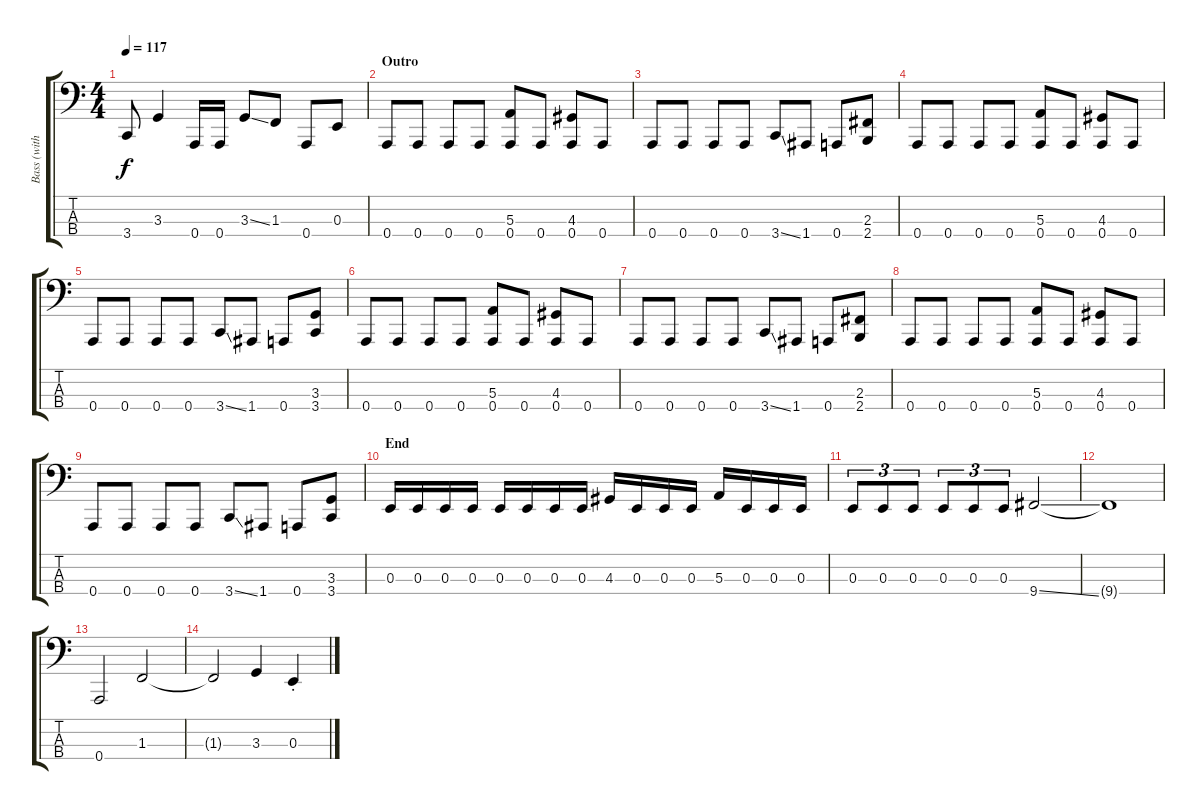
\track ("Bass (with pick and electrical sound)" "Bass (with") {instrument synthbass1}
\staff {score tabs}
\tuning (G2 A1 E1 A0) {hide}
\ts (4 4)
\tempo 117
\clef f4
\ks c
3.4.8{dy f} 3.3.4 0.4.16 0.4.16 3.3{ss}.8 1.3.8 0.4.8 0.3.8 |
\section ("" "Outro")
0.4.8 0.4.8 0.4.8 0.4.8 (5.3 0.4).8 0.4.8 (4.3 0.4).8 0.4.8 |
0.4.8 0.4.8 0.4.8 0.4.8 3.4{ss}.8 1.4.8 0.4.8 (2.3 2.4).8 |
0.4.8 0.4.8 0.4.8 0.4.8 (5.3 0.4).8 0.4.8 (4.3 0.4).8 0.4.8 |
0.4.8 0.4.8 0.4.8 0.4.8 3.4{ss}.8 1.4.8 0.4.8 (3.3 3.4).8 |
0.4.8 0.4.8 0.4.8 0.4.8 (5.3 0.4).8 0.4.8 (4.3 0.4).8 0.4.8 |
0.4.8 0.4.8 0.4.8 0.4.8 3.4{ss}.8 1.4.8 0.4.8 (2.3 2.4).8 |
0.4.8 0.4.8 0.4.8 0.4.8 (5.3 0.4).8 0.4.8 (4.3 0.4).8 0.4.8 |
0.4.8 0.4.8 0.4.8 0.4.8 3.4{ss}.8 1.4.8 0.4.8 (3.3 3.4).8 |
\section ("" "End")
0.3.16 0.3.16 0.3.16 0.3.16 0.3.16 0.3.16 0.3.16 0.3.16 4.3.16 0.3.16 0.3.16 0.3.16 5.3.16 0.3.16 0.3.16 0.3.16 |
0.3.8{tu (3 2)} 0.3.8{tu (3 2)} 0.3.8{tu (3 2)} 0.3.8{tu (3 2)} 0.3.8{tu (3 2)} 0.3.8{tu (3 2)} 9.4{ss}.2 |
9.4{t}.1 |
0.4.2 1.3.2 |
1.3{t}.2 3.3.4 0.3{st}.4
